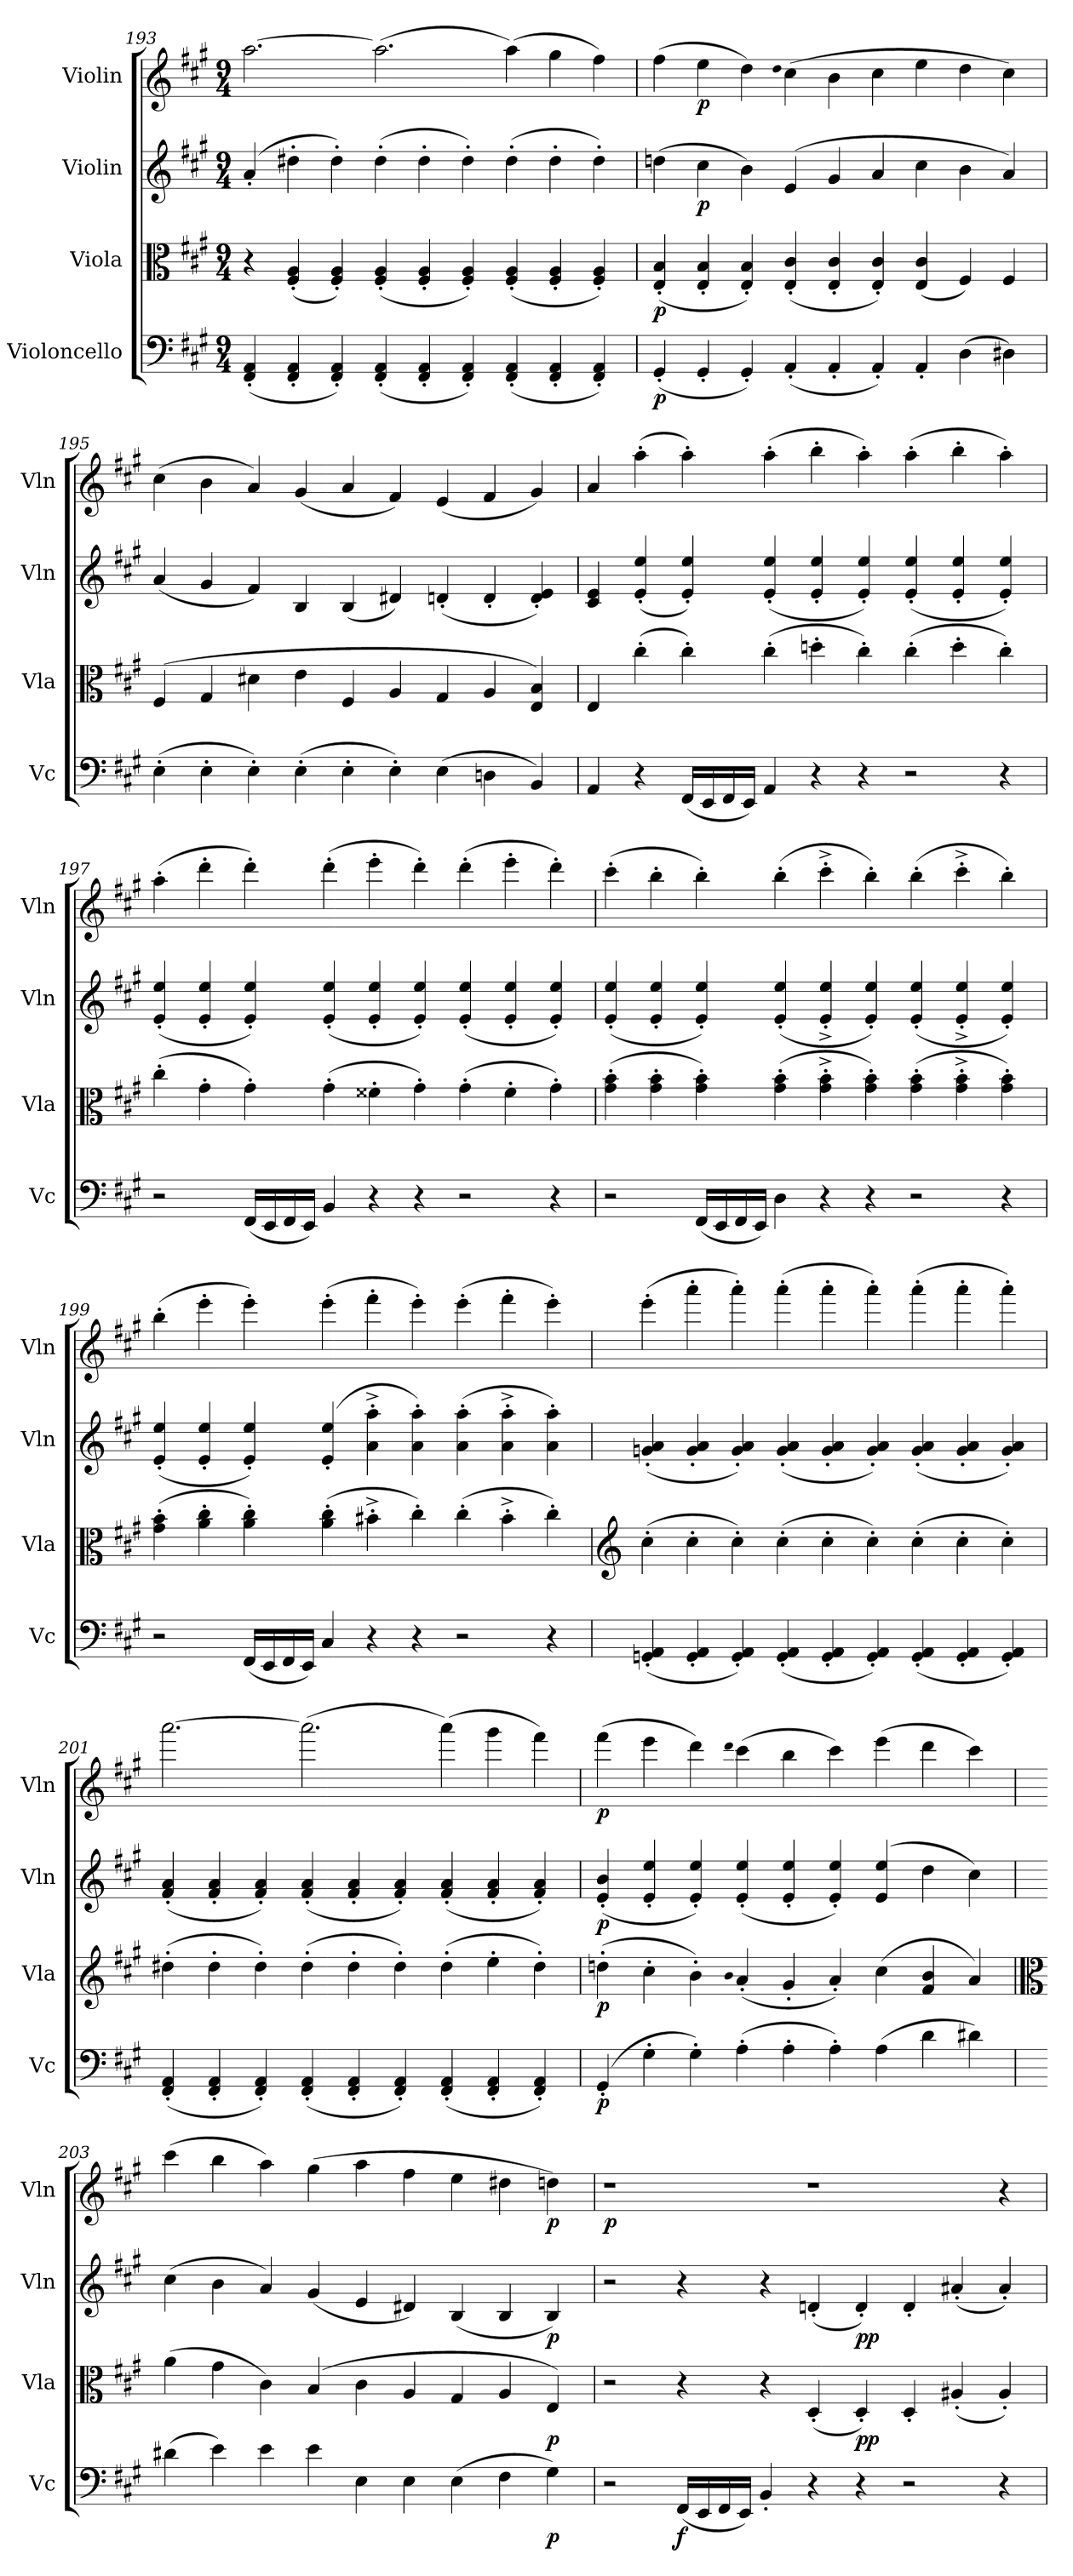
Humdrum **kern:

**kern	**dynam	**kern	**dynam	**kern	**dynam	**kern	**dynam
*part4	*part4	*part3	*part3	*part2	*part2	*part1	*part1
*staff4	*staff4	*staff3	*staff3	*staff2	*staff2	*staff1	*staff1
*I"Violoncello	*	*I"Viola	*	*I"Violin	*	*I"Violin	*
*I'Vc	*	*I'Vla	*	*I'Vln	*	*I'Vln	*
*clefF4	*	*clefC3	*	*clefG2	*	*clefG2	*
*k[f#c#g#]	*	*k[f#c#g#]	*	*k[f#c#g#]	*	*k[f#c#g#]	*
*A:	*	*A:	*	*A:	*	*A:	*
*M9/4	*	*M9/4	*	*M9/4	*	*M9/4	*
=193	=193	=193	=193	=193	=193	=193	=193
(4FF#'/ 4AA'/	.	4r	.	(4a'/	.	[2.aa\	.
4FF#'/ 4AA'/	.	(4F#'/ 4A'/	.	4dd#X'\	.	.	.
4FF#'/ 4AA'/)	.	4F#'/ 4A'/)	.	4dd#'\)	.	.	.
(4FF#'/ 4AA'/	.	(4F#'/ 4A'/	.	(4dd#'\	.	(2.aa\]	.
4FF#'/ 4AA'/	.	4F#'/ 4A'/	.	4dd#'\	.	.	.
4FF#'/ 4AA'/)	.	4F#'/ 4A'/)	.	4dd#'\)	.	.	.
(4FF#'/ 4AA'/	.	(4F#'/ 4A'/	.	(4dd#'\	.	(4aa\)	.
4FF#'/ 4AA'/	.	4F#'/ 4A'/	.	4dd#'\	.	4gg#\	.
4FF#'/ 4AA'/)	.	4F#'/ 4A'/)	.	4dd#'\)	.	4ff#\)	.
=194	=194	=194	=194	=194	=194	=194	=194
(4GG#'/	p	(4E'/ 4B'/	p	(4ddn\	.	(4ff#\	.
4GG#'/	.	4E'/ 4B'/	.	4cc#\	p	4ee\	p
4GG#'/)	.	4E'/ 4B'/)	.	4b\)	.	4dd\)	.
.	.	.	.	.	.	qdd	.
(4AA'/	.	(4E'/ 4c#'/	.	(4e/	.	(4cc#\	.
4AA'/	.	4E'/ 4c#'/	.	4g#/	.	4b\	.
4AA'/)	.	4E'/ 4c#'/)	.	4a/	.	4cc#\	.
4AA'/	.	(4E/ 4c#/	.	4cc#\	.	4ee\	.
(4D\	.	4F#/)	.	4b\	.	4dd\	.
4D#X\)	.	4F#/	.	4a/)	.	4cc#\)	.
=195	=195	=195	=195	=195	=195	=195	=195
(4E'\	.	(4F#/	.	(4a/	.	(4cc#\	.
4E'\	.	4G#/	.	4g#/	.	4b\	.
4E'\)	.	4d#X\	.	4f#/)	.	4a/)	.
(4E'\	.	4e\	.	4B/	.	(4g#/	.
4E'\	.	4F#/	.	(4B/	.	4a/	.
4E'\)	.	4A/	.	4d#X/)	.	4f#/)	.
(4E\	.	4G#/	.	(4dn'/	.	(4e/	.
4Dn\	.	4A/	.	4d'/	.	4f#/	.
4BB/)	.	4E/ 4B/)	.	4d'/ 4e'/)	.	4g#/)	.
=196	=196	=196	=196	=196	=196	=196	=196
4AA/	.	4E/	.	4c#/ 4e/	.	4a/	.
4r	.	(4cc#'\	.	(4e'/ 4ee'/	.	(4aa'\	.
(16FF#/LL	.	4cc#'\)	.	4e'/ 4ee'/)	.	4aa'\)	.
16EE/	.	.	.	.	.	.	.
16FF#/	.	.	.	.	.	.	.
16EE/JJ)	.	.	.	.	.	.	.
4AA/	.	(4cc#'\	.	(4e'/ 4ee'/	.	(4aa'\	.
4r	.	4ddn'\	.	4e'/ 4ee'/	.	4bb'\	.
4r	.	4cc#'\)	.	4e'/ 4ee'/)	.	4aa'\)	.
2r	.	(4cc#'\	.	(4e'/ 4ee'/	.	(4aa'\	.
.	.	4dd'\	.	4e'/ 4ee'/	.	4bb'\	.
4r	.	4cc#'\)	.	4e'/ 4ee'/)	.	4aa'\)	.
=197	=197	=197	=197	=197	=197	=197	=197
2r	.	(4cc#'\	.	(4e'/ 4ee'/	.	(4aa'\	.
.	.	4g#'\	.	4e'/ 4ee'/	.	4ddd'\	.
(16FF#/LL	.	4g#'\)	.	4e'/ 4ee'/)	.	4ddd'\)	.
16EE/	.	.	.	.	.	.	.
16FF#/	.	.	.	.	.	.	.
16EE/JJ)	.	.	.	.	.	.	.
4BB/	.	(4g#'\	.	(4e'/ 4ee'/	.	(4ddd'\	.
4r	.	4f##X'\	.	4e'/ 4ee'/	.	4eee'\	.
4r	.	4g#'\)	.	4e'/ 4ee'/)	.	4ddd'\)	.
2r	.	(4g#'\	.	(4e'/ 4ee'/	.	(4ddd'\	.
.	.	4f##'\	.	4e'/ 4ee'/	.	4eee'\	.
4r	.	4g#'\)	.	4e'/ 4ee'/)	.	4ddd'\)	.
=198	=198	=198	=198	=198	=198	=198	=198
2r	.	(4g#'\ 4b'\	.	(4e'/ 4ee'/	.	(4ccc#'\	.
.	.	4g#'\ 4b'\	.	4e'/ 4ee'/	.	4bb'\	.
(16FF#/LL	.	4g#'\ 4b'\)	.	4e'/ 4ee'/)	.	4bb'\)	.
16EE/	.	.	.	.	.	.	.
16FF#/	.	.	.	.	.	.	.
16EE/JJ)	.	.	.	.	.	.	.
4D\	.	(4g#'\ 4b'\	.	(4e'/ 4ee'/	.	(4bb'\	.
4r	.	4g#'^\ 4b'^\	.	4e'^/ 4ee'^/	.	4ccc#'^\	.
4r	.	4g#'\ 4b'\)	.	4e'/ 4ee'/)	.	4bb'\)	.
2r	.	(4g#'\ 4b'\	.	(4e'/ 4ee'/	.	(4bb'\	.
.	.	4g#'^\ 4b'^\	.	4e'^/ 4ee'^/	.	4ccc#'^\	.
4r	.	4g#'\ 4b'\)	.	4e'/ 4ee'/)	.	4bb'\)	.
=199	=199	=199	=199	=199	=199	=199	=199
2r	.	(4g#'\ 4b'\	.	(4e'/ 4ee'/	.	(4bb'\	.
.	.	4a'\ 4cc#'\	.	4e'/ 4ee'/	.	4eee'\	.
(16FF#/LL	.	4a'\ 4cc#'\)	.	4e'/ 4ee'/)	.	4eee'\)	.
16EE/	.	.	.	.	.	.	.
16FF#/	.	.	.	.	.	.	.
16EE/JJ)	.	.	.	.	.	.	.
4C#/	.	(4a'\ 4cc#'\	.	(4e'/ 4ee'/	.	(4eee'\	.
4r	.	4b#X'^\	.	4a'^\ 4aa'^\	.	4fff#'\	.
4r	.	4cc#'\)	.	4a'\ 4aa'\)	.	4eee'\)	.
2r	.	(4cc#'\	.	(4a'\ 4aa'\	.	(4eee'\	.
.	.	4b#'^\	.	4a'^\ 4aa'^\	.	4fff#'\	.
4r	.	4cc#'\)	.	4a'\ 4aa'\)	.	4eee'\)	.
=200	=200	=200	=200	=200	=200	=200	=200
*	*	*clefG2	*	*	*	*	*
(4GGn'/ 4AA'/	.	(4cc#'\	.	(4gn'/ 4a'/	.	(4eee'\	.
4GG'/ 4AA'/	.	4cc#'\	.	4g'/ 4a'/	.	4aaa'\	.
4GG'/ 4AA'/)	.	4cc#'\)	.	4g'/ 4a'/)	.	4aaa'\)	.
(4GG'/ 4AA'/	.	(4cc#'\	.	(4g'/ 4a'/	.	(4aaa'\	.
4GG'/ 4AA'/	.	4cc#'\	.	4g'/ 4a'/	.	4aaa'\	.
4GG'/ 4AA'/)	.	4cc#'\)	.	4g'/ 4a'/)	.	4aaa'\)	.
(4GG'/ 4AA'/	.	(4cc#'\	.	(4g'/ 4a'/	.	(4aaa'\	.
4GG'/ 4AA'/	.	4cc#'\	.	4g'/ 4a'/	.	4aaa'\	.
4GG'/ 4AA'/)	.	4cc#'\)	.	4g'/ 4a'/)	.	4aaa'\)	.
=201	=201	=201	=201	=201	=201	=201	=201
(4FF#'/ 4AA'/	.	(4dd#X'\	.	(4f#'/ 4a'/	.	[2.aaa\	.
4FF#'/ 4AA'/	.	4dd#'\	.	4f#'/ 4a'/	.	.	.
4FF#'/ 4AA'/)	.	4dd#'\)	.	4f#'/ 4a'/)	.	.	.
(4FF#'/ 4AA'/	.	(4dd#'\	.	(4f#'/ 4a'/	.	(2.aaa\]	.
4FF#'/ 4AA'/	.	4dd#'\	.	4f#'/ 4a'/	.	.	.
4FF#'/ 4AA'/)	.	4dd#'\)	.	4f#'/ 4a'/)	.	.	.
(4FF#'/ 4AA'/	.	(4dd#'\	.	(4f#'/ 4a'/	.	(4aaa\)	.
4FF#'/ 4AA'/	.	4ee'\	.	4f#'/ 4a'/	.	4ggg#\	.
4FF#'/ 4AA'/)	.	4dd#'\)	.	4f#'/ 4a'/)	.	4fff#\)	.
=202	=202	=202	=202	=202	=202	=202	=202
(4GG#'/	p	(4ddn'\	p	(4e'/ 4b'/	p	(4fff#\	p
4G#'\	.	4cc#'\	.	4e'/ 4ee'/	.	4eee\	.
4G#'\)	.	4b'\)	.	4e'/ 4ee'/)	.	4ddd\)	.
.	.	qb	.	.	.	qddd	.
(4A'\	.	(4a'/	.	(4e'/ 4ee'/	.	(4ccc#\	.
4A'\	.	4g#'/	.	4e'/ 4ee'/	.	4bb\	.
4A'\)	.	4a'/)	.	4e'/ 4ee'/)	.	4ccc#\)	.
(4A\	.	(4cc#\	.	(4e/ 4ee/	.	(4eee\	.
4d\	.	4f#/ 4b/	.	4dd\	.	4ddd\	.
4d#X\)	.	4a/)	.	4cc#\)	.	4ccc#\)	.
=203	=203	=203	=203	=203	=203	=203	=203
*	*	*clefC3	*	*	*	*	*
(4d#X\	.	(4a\	.	(4cc#\	.	(4ccc#\	.
4e\)	.	4g#\	.	4b\	.	4bb\	.
4e\	.	4c#\)	.	4a/)	.	4aa\)	.
4e\	.	(4B/	.	(4g#/	.	(4gg#\	.
4E\	.	4c#\	.	4e/	.	4aa\	.
4E\	.	4A/	.	4d#X/)	.	4ff#\	.
(4E\	.	4G#/	.	(4B/	.	4ee\	.
4F#\	.	4A/	.	4B/	.	4dd#X\	.
4G#\)	p	4E/)	p	4B/)	p	4ddn\)	p
=204	=204	=204	=204	=204	=204	=204	=204
2r	.	2r	.	2r	.	1r	p
(16FF#/LL	f	4r	.	4r	.	.	.
16EE/	.	.	.	.	.	.	.
16FF#/	.	.	.	.	.	.	.
16EE/JJ)	.	.	.	.	.	.	.
4BB'/	.	4r	.	4r	.	.	.
4r	.	(4D'/	.	(4dn'/	.	1r	.
4r	.	4D'/)	pp	4d'/)	pp	.	.
2r	.	4D'/	.	4d'/	.	.	.
.	.	(4A#X'/	.	(4a#X'/	.	.	.
4r	.	4A#'/)	.	4a#'/)	.	4r	.
=	=	=	=	=	=	=	=
*-	*-	*-	*-	*-	*-	*-	*-
